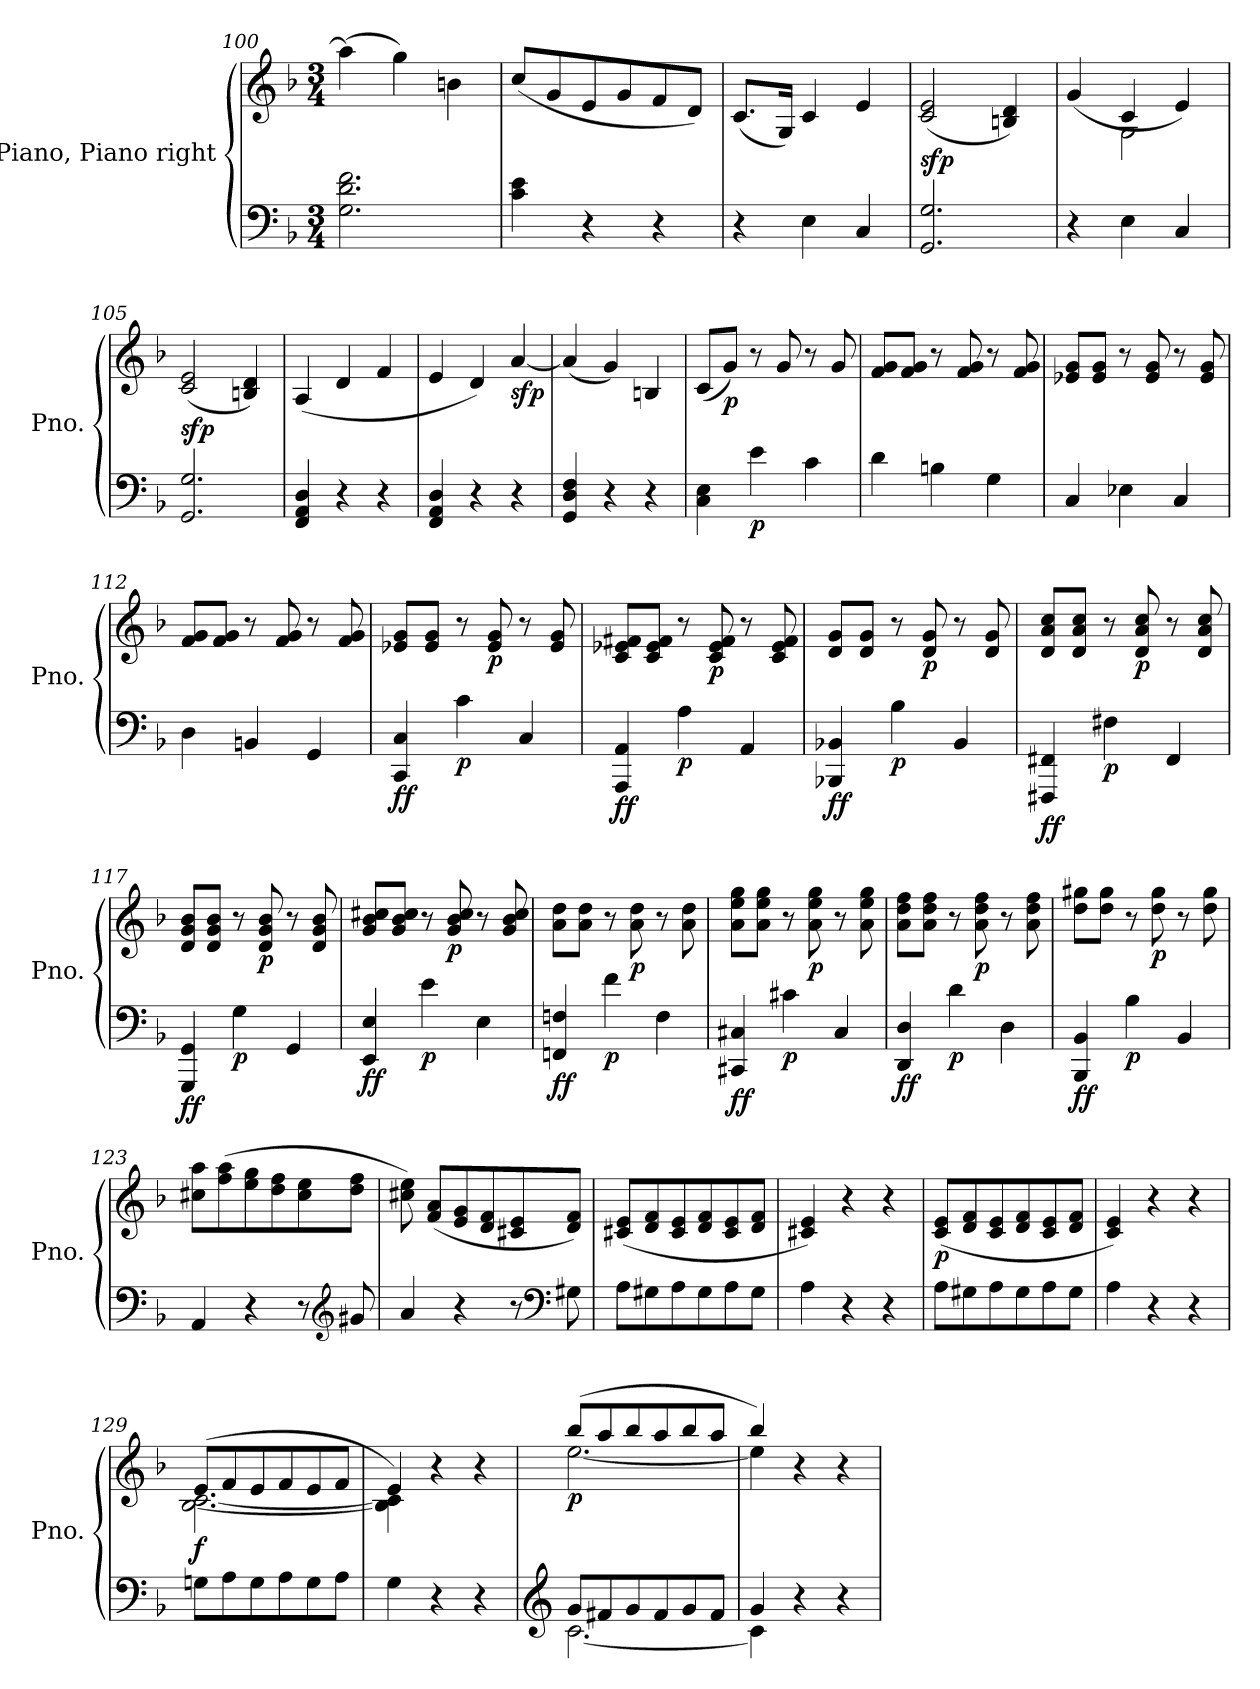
**kern	**kern	**dynam
*part1	*part1	*part1
*staff2	*staff1	*staff1/2
*I"Piano, Piano right	*	*
*I'Pno.	*	*
*clefF4	*clefG2	*
*k[b-]	*k[b-]	*
*M3/4	*M3/4	*
=100	=100	=100
2.G\ 2.d\ 2.f\	(>4aa\]	.
.	4gg\)	.
.	4bn\	.
=101	=101	=101
4c\ 4e\	(<8cc/L	.
.	8g/	.
4r	8e/	.
.	8g/	.
4r	8f/	.
.	8d/J)	.
=102	=102	=102
4r	(<8.c/L	.
.	16G/Jk)	.
4E\	4c/	.
4C/	4e/	.
=103	=103	=103
!	!	!LO:DY:a=2
2.GG/ 2.G/	(<2c/ 2e/	sfp
.	4Bn/ 4d/)	.
=104	=104	=104
*	*^	*
4r	(>4g/	4ryy	.
4E\	4c/	2G\	.
4C/	4e/)	.	.
*	*v	*v	*
=105	=105	=105
!	!	!LO:DY:a=2
2.GG/ 2.G/	(<2c/ 2e/	sfp
.	4Bn/ 4d/)	.
=106	=106	=106
4FF/ 4AA/ 4D/	(<4A/	.
4r	4d/	.
4r	4f/	.
=107	=107	=107
4FF/ 4AA/ 4D/	4e/	.
4r	4d/)	.
!	!	!LO:DY:b
4r	[4a/	sfp
=108	=108	=108
4GG/ 4D/ 4F/	(<4a/]	.
4r	4g/)	.
4r	4Bn/	.
=109	=109	=109
4C\ 4E\	(<8c/L	.
!	!	!LO:DY:b
.	8g/J)	p
!	!	!LO:DY:b=2
4e\	8r	p
.	8g/	.
4c\	8r	.
.	8g/	.
=110	=110	=110
4d\	8f/ 8g/L	.
.	8f/ 8g/J	.
4Bn\	8r	.
.	8f/ 8g/	.
4G\	8r	.
.	8f/ 8g/	.
=111	=111	=111
4C/	8e-X/ 8g/L	.
.	8e-/ 8g/J	.
4E-X\	8r	.
.	8e-/ 8g/	.
4C/	8r	.
.	8e-/ 8g/	.
=112	=112	=112
4D\	8f/ 8g/L	.
.	8f/ 8g/J	.
4BBn/	8r	.
.	8f/ 8g/	.
4GG/	8r	.
.	8f/ 8g/	.
=113	=113	=113
!	!	!LO:DY:b=2
!	!	!LO:DY:n=1:b
4CC/ 4C/	8e-X/ 8g/L	f f
.	8e-/ 8g/J	.
!	!	!LO:DY:n=2:b=2
4c\	8r	p
!	!	!LO:DY:n=3:b
.	8e-/ 8g/	p
4C/	8r	.
.	8e-/ 8g/	.
=114	=114	=114
!	!	!LO:DY:b=2
!	!	!LO:DY:n=1:b
4AAA/ 4AA/	8c/ 8e-X/ 8f#X/L	f f
.	8c/ 8e-/ 8f#/J	.
!	!	!LO:DY:n=2:b=2
4A\	8r	p
!	!	!LO:DY:n=3:b
.	8c/ 8e-/ 8f#/	p
4AA/	8r	.
.	8c/ 8e-/ 8f#/	.
=115	=115	=115
!	!	!LO:DY:b=2
!	!	!LO:DY:n=1:b
4BBB-X/ 4BB-X/	8d/ 8g/L	f f
.	8d/ 8g/J	.
!	!	!LO:DY:n=2:b=2
4B-\	8r	p
!	!	!LO:DY:n=3:b
.	8d/ 8g/	p
4BB-/	8r	.
.	8d/ 8g/	.
=116	=116	=116
!	!	!LO:DY:b=2
!	!	!LO:DY:n=1:b
4FFF#X/ 4FF#X/	8d/ 8a/ 8cc/L	f f
.	8d/ 8a/ 8cc/J	.
!	!	!LO:DY:n=2:b=2
4F#X\	8r	p
!	!	!LO:DY:n=3:b
.	8d/ 8a/ 8cc/	p
4FF#/	8r	.
.	8d/ 8a/ 8cc/	.
=117	=117	=117
!	!	!LO:DY:b=2
!	!	!LO:DY:n=1:b
4GGG/ 4GG/	8d/ 8g/ 8b-/L	f f
.	8d/ 8g/ 8b-/J	.
!	!	!LO:DY:n=2:b=2
4G\	8r	p
!	!	!LO:DY:n=3:b
.	8d/ 8g/ 8b-/	p
4GG/	8r	.
.	8d/ 8g/ 8b-/	.
=118	=118	=118
!	!	!LO:DY:b=2
!	!	!LO:DY:n=1:b
4EE/ 4E/	8g/ 8b-/ 8cc#X/L	f f
.	8g/ 8b-/ 8cc#/J	.
!	!	!LO:DY:n=2:b=2
4e\	8r	p
!	!	!LO:DY:n=3:b
.	8g/ 8b-/ 8cc#/	p
4E\	8r	.
.	8g/ 8b-/ 8cc#/	.
=119	=119	=119
!	!	!LO:DY:b=2
!	!	!LO:DY:n=1:b
4FFn/ 4Fn/	8a\ 8dd\L	f f
.	8a\ 8dd\J	.
!	!	!LO:DY:n=2:b=2
4f\	8r	p
!	!	!LO:DY:n=3:b
.	8a\ 8dd\	p
4F\	8r	.
.	8a\ 8dd\	.
=120	=120	=120
!	!	!LO:DY:b=2
!	!	!LO:DY:n=1:b
4CC#X/ 4C#X/	8a\ 8ee\ 8gg\L	f f
.	8a\ 8ee\ 8gg\J	.
!	!	!LO:DY:n=2:b=2
4c#X\	8r	p
!	!	!LO:DY:n=3:b
.	8a\ 8ee\ 8gg\	p
4C#/	8r	.
.	8a\ 8ee\ 8gg\	.
=121	=121	=121
!	!	!LO:DY:b=2
!	!	!LO:DY:n=1:b
4DD/ 4D/	8a\ 8dd\ 8ff\L	f f
.	8a\ 8dd\ 8ff\J	.
!	!	!LO:DY:n=2:b=2
4d\	8r	p
!	!	!LO:DY:n=3:b
.	8a\ 8dd\ 8ff\	p
4D\	8r	.
.	8a\ 8dd\ 8ff\	.
=122	=122	=122
!	!	!LO:DY:b=2
!	!	!LO:DY:n=1:b
4BBB-/ 4BB-/	8dd\ 8gg#X\L	f f
.	8dd\ 8gg#\J	.
!	!	!LO:DY:n=2:b=2
4B-\	8r	p
!	!	!LO:DY:n=3:b
.	8dd\ 8gg#\	p
4BB-/	8r	.
.	8dd\ 8gg#\	.
=123	=123	=123
4AA/	8cc#X\ 8aa\L	.
.	(>8ff\ 8aa\	.
4r	8ee\ 8gg\	.
.	8dd\ 8ff\	.
8r	8cc#\ 8ee\	.
*clefG2	*	*
8g#X/	8dd\ 8ff\J	.
=124	=124	=124
4a/	8cc#X\ 8ee\)	.
.	(<8f/ 8a/L	.
4r	8e/ 8g/	.
.	8d/ 8f/	.
8r	8c#X/ 8e/	.
*clefF4	*	*
8G#X\	8d/ 8f/J)	.
=125	=125	=125
8A\L	(<8c#X/ 8e/L	.
8G#X\	8d/ 8f/	.
8A\	8c#/ 8e/	.
8G#\	8d/ 8f/	.
8A\	8c#/ 8e/	.
8G#\J	8d/ 8f/J	.
=126	=126	=126
4A\	4c#X/ 4e/)	.
4r	4r	.
4r	4r	.
=127	=127	=127
!	!	!LO:DY:b
8A\L	(<8c/ 8e/L	p
8G#X\	8d/ 8f/	.
8A\	8c/ 8e/	.
8G#\	8d/ 8f/	.
8A\	8c/ 8e/	.
8G#\J	8d/ 8f/J	.
=128	=128	=128
4A\	4c/ 4e/)	.
4r	4r	.
4r	4r	.
=129	=129	=129
*	*^	*
!	!	!	!LO:DY:a=2
8Gn\L	(>8e/L	[2.B-\ [2.c\	f
8A\	8f/	.	.
8G\	8e/	.	.
8A\	8f/	.	.
8G\	8e/	.	.
8A\J	8f/J	.	.
=130	=130	=130	=130
4G\	4e/)	4B-\] 4c\]	.
4r	4r	2ryy	.
4r	4r	.	.
=131	=131	=131	=131
*clefG2	*	*	*
*^	*	*	*
!	!	!	!	!LO:DY:b
8g/L	[2.c\	(>8bb-/L	[2.ee\	p
8f#X/	.	8aa/	.	.
8g/	.	8bb-/	.	.
8f#/	.	8aa/	.	.
8g/	.	8bb-/	.	.
8f#/J	.	8aa/J	.	.
=132	=132	=132	=132	=132
4g/	4c\]	4bb-/)	4ee\]	.
4r	2ryy	4r	2ryy	.
4r	.	4r	.	.
*v	*v	*	*	*
*	*v	*v	*
=	=	=
*-	*-	*-
